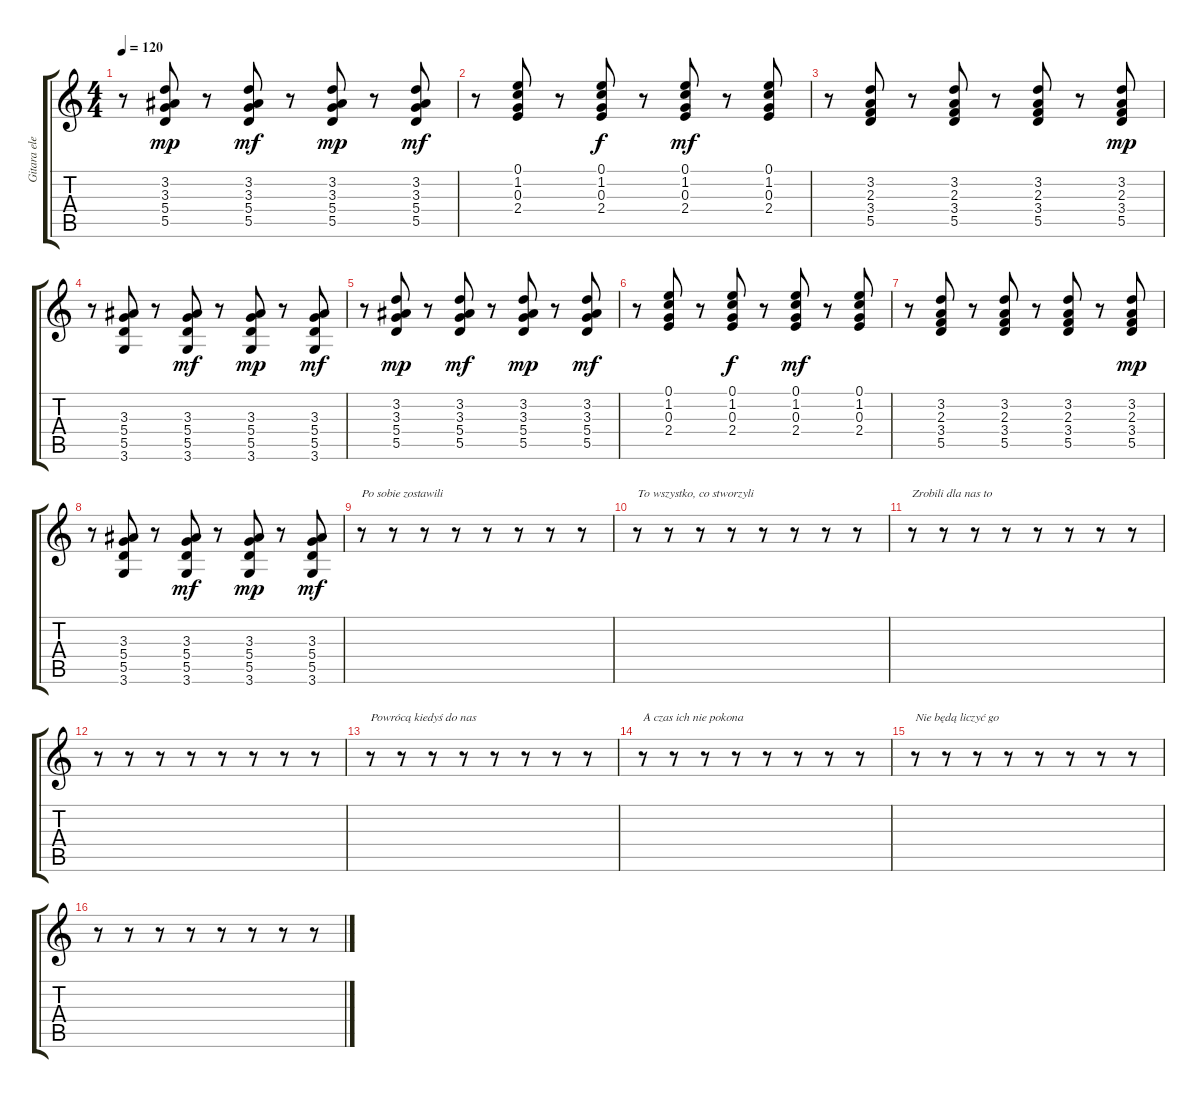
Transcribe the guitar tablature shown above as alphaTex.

\track ("Gitara elektryczna" "Gitara ele") {instrument distortionguitar}
\staff {score tabs}
\tuning (E4 B3 G3 D3 A2 E2) {hide}
\ts (4 4)
\tempo 120
\clef g2
\ks c
r.8{dy mf} (3.2 3.3 5.4 5.5).8{dy mp} r.8 (3.2 3.3 5.4 5.5).8{dy mf} r.8 (3.2 3.3 5.4 5.5).8{dy mp} r.8 (3.2 3.3 5.4 5.5).8{dy mf} |
r.8 (0.1 1.2 0.3 2.4).8 r.8 (0.1 1.2 0.3 2.4).8{dy f} r.8 (0.1 1.2 0.3 2.4).8{dy mf} r.8 (0.1 1.2 0.3 2.4).8 |
r.8 (3.2 2.3 3.4 5.5).8 r.8 (3.2 2.3 3.4 5.5).8 r.8 (3.2 2.3 3.4 5.5).8 r.8 (3.2 2.3 3.4 5.5).8{dy mp} |
r.8 (3.3 5.4 5.5 3.6).8 r.8 (3.3 5.4 5.5 3.6).8{dy mf} r.8 (3.3 5.4 5.5 3.6).8{dy mp} r.8 (3.3 5.4 5.5 3.6).8{dy mf} |
r.8 (3.2 3.3 5.4 5.5).8{dy mp} r.8 (3.2 3.3 5.4 5.5).8{dy mf} r.8 (3.2 3.3 5.4 5.5).8{dy mp} r.8 (3.2 3.3 5.4 5.5).8{dy mf} |
r.8 (0.1 1.2 0.3 2.4).8 r.8 (0.1 1.2 0.3 2.4).8{dy f} r.8 (0.1 1.2 0.3 2.4).8{dy mf} r.8 (0.1 1.2 0.3 2.4).8 |
r.8 (3.2 2.3 3.4 5.5).8 r.8 (3.2 2.3 3.4 5.5).8 r.8 (3.2 2.3 3.4 5.5).8 r.8 (3.2 2.3 3.4 5.5).8{dy mp} |
r.8 (3.3 5.4 5.5 3.6).8 r.8 (3.3 5.4 5.5 3.6).8{dy mf} r.8 (3.3 5.4 5.5 3.6).8{dy mp} r.8 (3.3 5.4 5.5 3.6).8{dy mf} |
r.8{txt "Po sobie zostawili"} r.8 r.8 r.8 r.8 r.8 r.8 r.8 |
r.8{txt "To wszystko, co stworzyli"} r.8 r.8 r.8 r.8 r.8 r.8 r.8 |
r.8{txt "Zrobili dla nas to"} r.8 r.8 r.8 r.8 r.8 r.8 r.8 |
r.8 r.8 r.8 r.8 r.8 r.8 r.8 r.8 |
r.8{txt "Powrócą kiedyś do nas"} r.8 r.8 r.8 r.8 r.8 r.8 r.8 |
r.8{txt "A czas ich nie pokona"} r.8 r.8 r.8 r.8 r.8 r.8 r.8 |
r.8{txt "Nie będą liczyć go"} r.8 r.8 r.8 r.8 r.8 r.8 r.8 |
r.8 r.8 r.8 r.8 r.8 r.8 r.8 r.8
